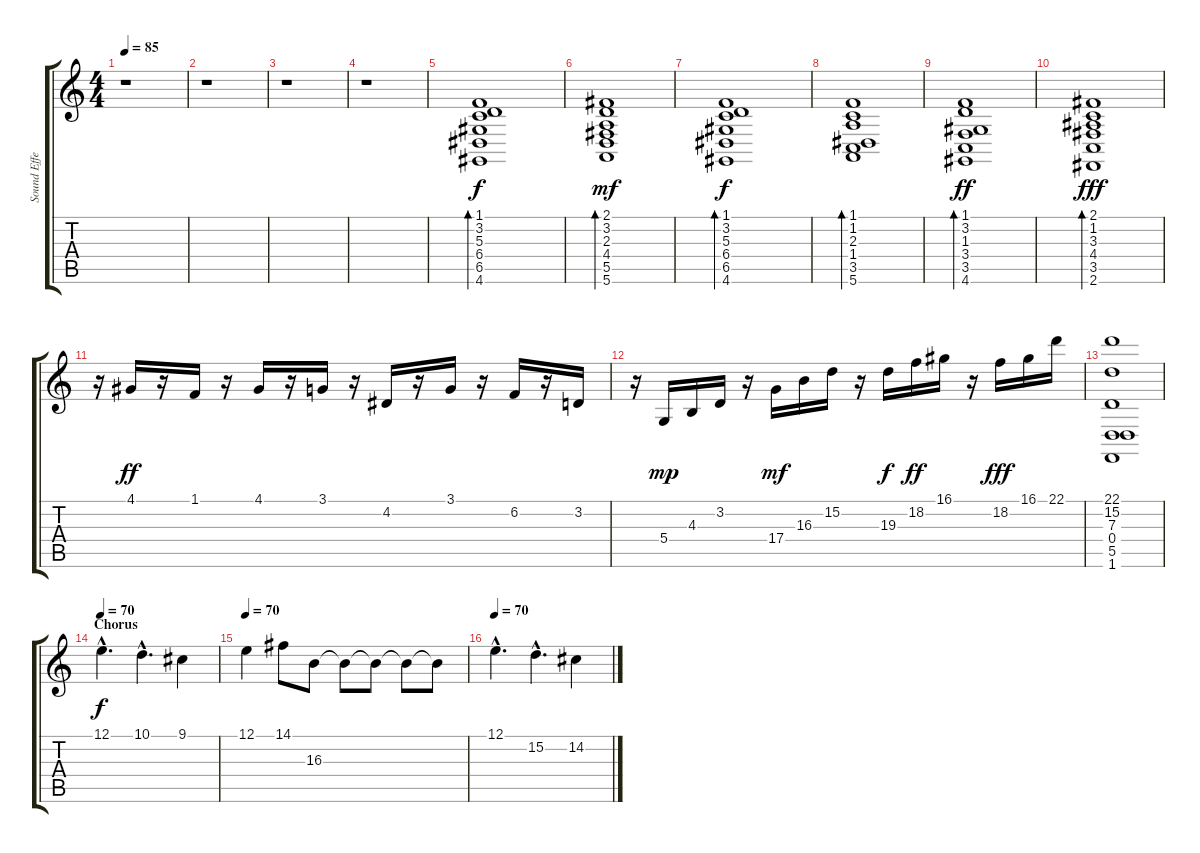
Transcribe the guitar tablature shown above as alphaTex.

\track ("Sound Effects/Piano" "Sound Effe") {instrument acousticgrandpiano}
\staff {score tabs}
\tuning (E4 B3 G3 D3 A2 E2) {hide}
\ts (4 4)
\tempo 85
\clef g2
\ks c
r.1{dy f} |
r.1 |
r.1 |
r.1 |
(1.1 3.2 5.3 6.4 6.5 4.6).1{bd 480} |
(2.1 3.2 2.3 4.4 5.5 5.6).1{bd 480 dy mf} |
(1.1 3.2 5.3 6.4 6.5 4.6).1{bd 480 dy f} |
(1.1 1.2 2.3 1.4 3.5 5.6).1{bd 480} |
(1.1 3.2 1.3 3.4 3.5 4.6).1{bd 480 dy ff} |
(2.1 1.2 3.3 4.4 3.5 2.6).1{bd 480 dy fff} |
r.16 4.1.16{dy ff} r.16 1.1.16 r.16 4.1.16 r.16 3.1.16 r.16 4.2.16 r.16 3.1.16 r.16 6.2.16 r.16 3.2.16 |
r.16{volume 16} 5.4.16{dy mp} 4.3.16 3.2.16 r.16 17.4.16{dy mf} 16.3.16 15.2.16 r.16 19.3.16{dy f} 18.2.16{dy ff} 16.1.16 r.16 18.2.16{dy fff} 16.1.16 22.1.16 |
(22.1 15.2 7.3 0.4 5.5 1.6).1 |
\section ("" "Chorus")
\tempo 70
12.1{hac}.4{d dy f volume 16 instrument tubularbells} 10.1{hac}.4{d} 9.1.4 |
\tempo 70
12.1.4 14.1.8 16.3.8 16.3{t}.8 16.3{t}.8 16.3{t}.8 16.3{t}.8 |
\tempo 70
12.1{hac}.4{d} 15.2{hac}.4{d} 14.2.4
